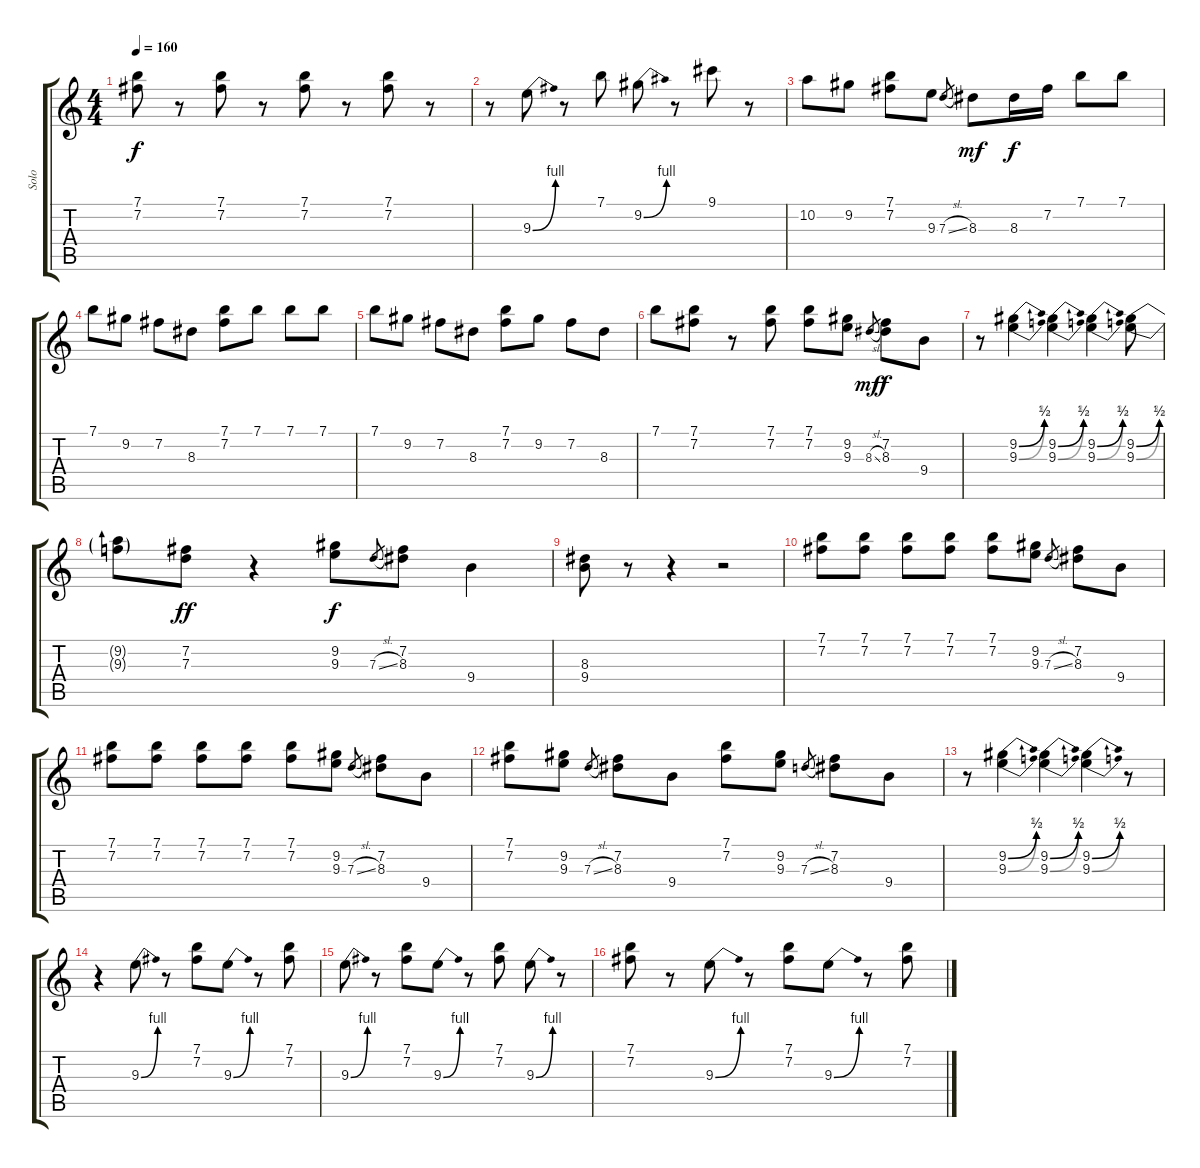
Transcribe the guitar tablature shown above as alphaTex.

\track ("Solo" "Solo") {instrument overdrivenguitar}
\staff {score tabs}
\tuning (E4 B3 G3 D3 A2 E2) {hide}
\ts (4 4)
\tempo 160
\clef g2
\ks c
(7.1 7.2).8{dy f} r.8 (7.1 7.2).8 r.8 (7.1 7.2).8 r.8 (7.1 7.2).8 r.8 |
r.8 9.3{be (bend 0 0 60 4)}.8 r.8 7.1.8 9.2{be (bend 0 0 60 4)}.8 r.8 9.1.8 r.8 |
10.2.8 9.2.8 (7.1 7.2).8 9.3.8 7.3{sl}.8{gr} 8.3.8{dy mf} 8.3.16{dy f} 7.2.16 7.1.8 7.1.8 |
7.1.8 9.2.8 7.2.8 8.3.8 (7.1 7.2).8 7.1.8 7.1.8 7.1.8 |
7.1.8 9.2.8 7.2.8 8.3.8 (7.1 7.2).8 9.2.8 7.2.8 8.3.8 |
7.1.8 (7.1 7.2).8 r.8 (7.1 7.2).8 (7.1 7.2).8 (9.2 9.3).8 8.3{sl}.8{gr dy mf} (7.2 8.3).8{dy f} 9.4.8 |
r.8 (9.2{be (bend 0 0 60 2)} 9.3{be (bend 0 0 60 3)}).4 (9.2{be (bend 0 0 60 2)} 9.3{be (bend 0 0 60 3)}).4 (9.2{be (bend 0 0 60 2)} 9.3{be (bend 0 0 60 3)}).4 (9.2{be (bend 0 0 60 2)} 9.3{be (bend 0 0 60 3)}).8 |
(9.2{t} 9.3{t}).8 (7.2 7.3).8{dy ff} r.4 (9.2 9.3).8{dy f} 7.3{sl}.8{gr} (7.2 8.3).8 9.4.4 |
(8.3 9.4).8 r.8 r.4 r.2 |
(7.1 7.2).8 (7.1 7.2).8 (7.1 7.2).8 (7.1 7.2).8 (7.1 7.2).8 (9.2 9.3).8 7.3{sl}.8{gr} (7.2 8.3).8 9.4.8 |
(7.1 7.2).8 (7.1 7.2).8 (7.1 7.2).8 (7.1 7.2).8 (7.1 7.2).8 (9.2 9.3).8 7.3{sl}.8{gr} (7.2 8.3).8 9.4.8 |
(7.1 7.2).8 (9.2 9.3).8 7.3{sl}.8{gr} (7.2 8.3).8 9.4.8 (7.1 7.2).8 (9.2 9.3).8 7.3{sl}.8{gr} (7.2 8.3).8 9.4.8 |
r.8 (9.2{be (bend 0 0 60 2)} 9.3{be (bend 0 0 60 3)}).4 (9.2{be (bend 0 0 60 2)} 9.3{be (bend 0 0 60 3)}).4 (9.2{be (bend 0 0 60 2)} 9.3{be (bend 0 0 60 3)}).4 r.8 |
r.4 9.3{be (bend 0 0 60 4)}.8 r.8 (7.1 7.2).8 9.3{be (bend 0 0 60 4)}.8 r.8 (7.1 7.2).8 |
9.3{be (bend 0 0 60 4)}.8 r.8 (7.1 7.2).8 9.3{be (bend 0 0 60 4)}.8 r.8 (7.1 7.2).8 9.3{be (bend 0 0 60 4)}.8 r.8 |
(7.1 7.2).8 r.8 9.3{be (bend 0 0 60 4)}.8 r.8 (7.1 7.2).8 9.3{be (bend 0 0 60 4)}.8 r.8 (7.1 7.2).8
